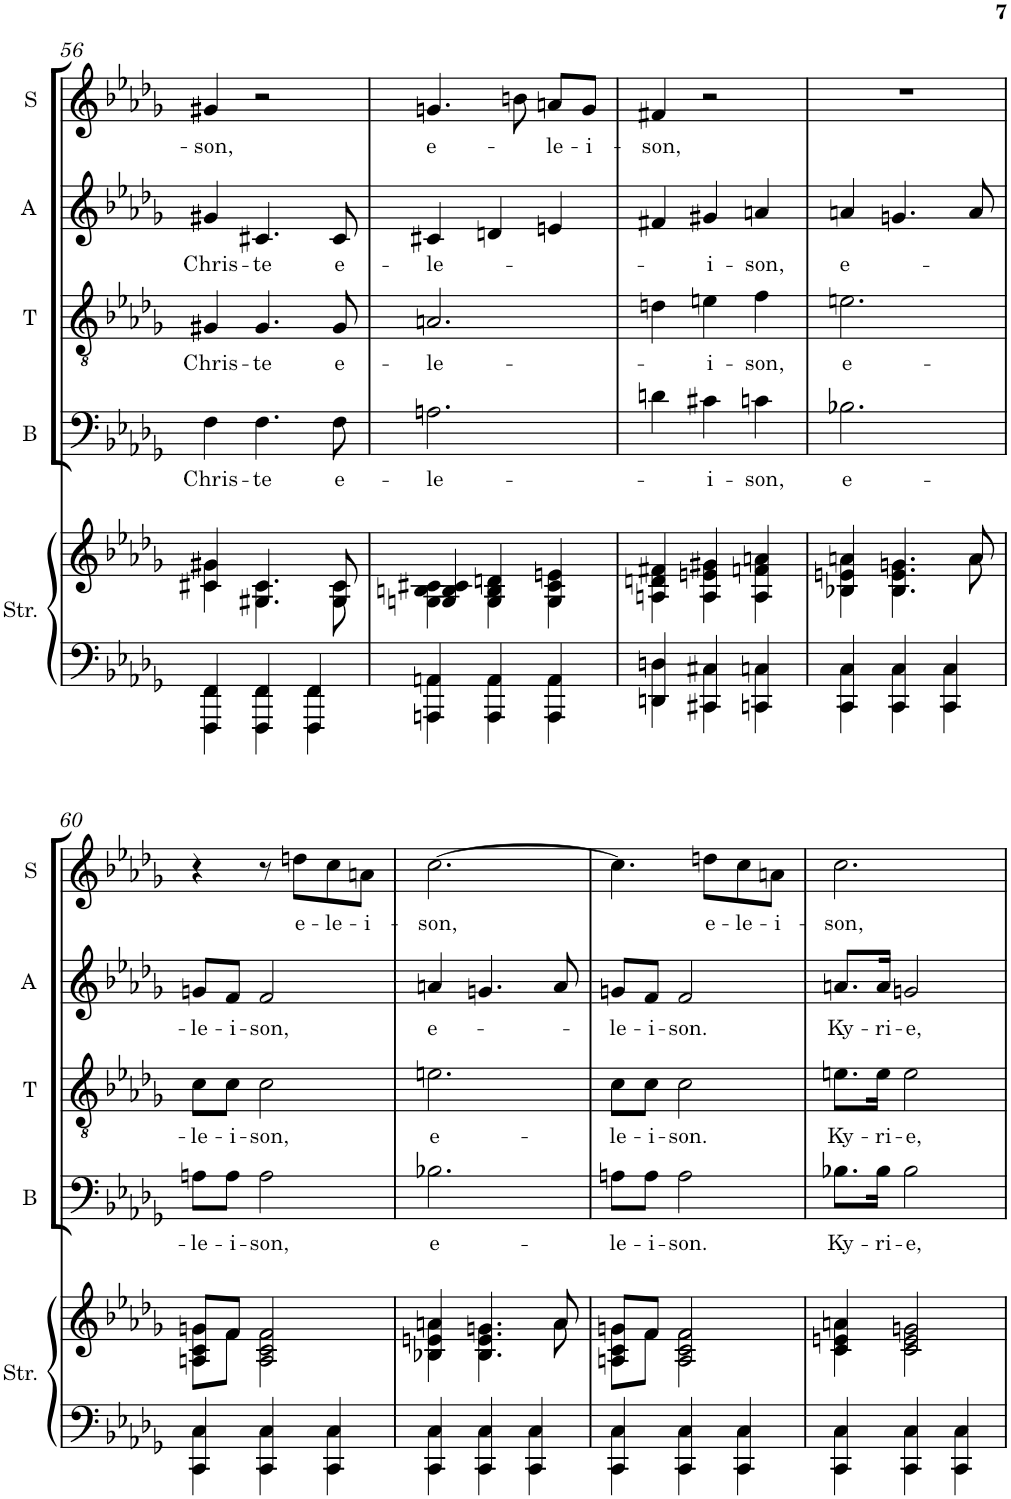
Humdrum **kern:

**kern	**kern	**kern	**text	**kern	**text	**kern	**text	**kern	**text
*part5	*part5	*part4	*part4	*part3	*part3	*part2	*part2	*part1	*part1
*staff6	*staff5	*staff4	*staff4	*staff3	*staff3	*staff2	*staff2	*staff1	*staff1
*I"Strings	*	*I"Bass	*	*I"Tenor	*	*I"Alto	*	*I"Soprano	*
*I'Str.	*	*I'B	*	*I'T	*	*I'A	*	*I'S	*
!!LO:PB:g=z
*clefF4	*clefG2	*clefF4	*	*clefGv2	*	*clefG2	*	*clefG2	*
*k[b-e-a-d-g-]	*k[b-e-a-d-g-]	*k[b-e-a-d-g-]	*	*k[b-e-a-d-g-]	*	*k[b-e-a-d-g-]	*	*k[b-e-a-d-g-]	*
*D-:	*D-:	*D-:	*	*D-:	*	*D-:	*	*D-:	*
*M3/4	*M3/4	*M3/4	*	*M3/4	*	*M3/4	*	*M3/4	*
=56	=56	=56	=56	=56	=56	=56	=56	=56	=56
*^	*^	*	*	*	*	*	*	*	*
!	!	!	!	!	!LO:LY:b	!	!LO:LY:b	!	!LO:LY:b	!	!LO:LY:b
4FFF/ 4FF/	4FFF\ 4FF\	4c#X/ 4g#X/	4c#\ 4g#\	4F\	Chris-	4G#X/	Chris-	4g#X/	Chris-	4g#X/	-son,
!	!	!	!	!	!LO:LY:b	!	!LO:LY:b	!	!LO:LY:b	!	!
4FFF/ 4FF/	4FFF\ 4FF\	4.G#X/ 4.c#/	4.G#\ 4.c#\	4.F\	-te	4.G#/	-te	4.c#X/	-te	2r	.
4FFF/ 4FF/	4FFF\ 4FF\	.	.	.	.	.	.	.	.	.	.
!	!	!	!	!	!LO:LY:b	!	!LO:LY:b	!	!LO:LY:b	!	!
.	.	8G#/ 8c#/	8G#\ 8c#\	8F\	e-	8G#/	e-	8c#/	e-	.	.
=57	=57	=57	=57	=57	=57	=57	=57	=57	=57	=57	=57
!	!	!	!	!	!LO:LY:b	!	!LO:LY:b	!	!LO:LY:b	!	!LO:LY:b
4AAAn/ 4AAn/	4AAA\ 4AA\	4Gn/ 4Bn/ 4c#X/	4G\ 4B\ 4c#\	2.An\	-le-	2.An/	-le-	4c#X/	-le-	4.gn/	e-
4AAA/ 4AA/	4AAA\ 4AA\	4G/ 4B/ 4dn/	4G\ 4B\ 4d\	.	.	.	.	4dn/	.	.	.
.	.	.	.	.	.	.	.	.	.	8bn\	.
!	!	!	!	!	!	!	!	!	!	!	!LO:LY:b
4AAA/ 4AA/	4AAA\ 4AA\	4G/ 4c#/ 4en/	4G\ 4c#\ 4e\	.	.	.	.	4en/	.	8an/L	-le-
!	!	!	!	!	!	!	!	!	!	!	!LO:LY:b
.	.	.	.	.	.	.	.	.	.	8g/J	-i-
=58	=58	=58	=58	=58	=58	=58	=58	=58	=58	=58	=58
!	!	!	!	!	!	!	!	!	!	!	!LO:LY:b
4DDn/ 4Dn/	4DD\ 4D\	4An/ 4dn/ 4f#X/	4A\ 4d\ 4f#\	4dn\	.	4dn\	.	4f#X/	.	4f#X/	-son,
!	!	!	!	!	!LO:LY:b	!	!LO:LY:b	!	!LO:LY:b	!	!
4CC#X/ 4C#X/	4CC#\ 4C#\	4A/ 4en/ 4g#X/	4A\ 4e\ 4g#\	4c#X\	-i-	4en\	-i-	4g#X/	-i-	2r	.
!	!	!	!	!	!LO:LY:b	!	!LO:LY:b	!	!LO:LY:b	!	!
4CCn/ 4Cn/	4CC\ 4C\	4A/ 4fn/ 4an/	4A\ 4f\ 4a\	4cn\	-son,	4f\	-son,	4an/	-son,	.	.
=59	=59	=59	=59	=59	=59	=59	=59	=59	=59	=59	=59
!	!	!	!	!	!LO:LY:b	!	!LO:LY:b	!	!LO:LY:b	!	!
4CC/ 4C/	4CC\ 4C\	4B-X/ 4en/ 4an/	4B-\ 4e\ 4a\	2.B-X\	e-	2.en\	e-	4an/	e-	2.r	.
4CC/ 4C/	4CC\ 4C\	4.B-/ 4.e/ 4.gn/	4.B-\ 4.e\ 4.g\	.	.	.	.	4.gn/	.	.	.
4CC/ 4C/	4CC\ 4C\	.	.	.	.	.	.	.	.	.	.
.	.	8a/	8a\	.	.	.	.	8a/	.	.	.
!!LO:LB:g=z
=60	=60	=60	=60	=60	=60	=60	=60	=60	=60	=60	=60
!	!	!	!	!	!LO:LY:b	!	!LO:LY:b	!	!LO:LY:b	!	!
4CC/ 4C/	4CC\ 4C\	8An/ 8c/ 8gn/L	8A\ 8c\ 8g\L	8An\L	-le-	8c\L	-le-	8gn/L	-le-	4r	.
!	!	!	!	!	!LO:LY:b	!	!LO:LY:b	!	!LO:LY:b	!	!
.	.	8f/J	8f\J	8A\J	-i-	8c\J	-i-	8f/J	-i-	.	.
!	!	!	!	!	!LO:LY:b	!	!LO:LY:b	!	!LO:LY:b	!	!
4CC/ 4C/	4CC\ 4C\	2A/ 2c/ 2f/	2A\ 2c\ 2f\	2A\	-son,	2c\	-son,	2f/	-son,	8r	.
!	!	!	!	!	!	!	!	!	!	!	!LO:LY:b
.	.	.	.	.	.	.	.	.	.	8ddn\L	e-
!	!	!	!	!	!	!	!	!	!	!	!LO:LY:b
4CC/ 4C/	4CC\ 4C\	.	.	.	.	.	.	.	.	8cc\	-le-
!	!	!	!	!	!	!	!	!	!	!	!LO:LY:b
.	.	.	.	.	.	.	.	.	.	8an\J	-i-
=61	=61	=61	=61	=61	=61	=61	=61	=61	=61	=61	=61
!	!	!	!	!	!LO:LY:b	!	!LO:LY:b	!	!LO:LY:b	!	!LO:LY:b
4CC/ 4C/	4CC\ 4C\	4B-X/ 4en/ 4an/	4B-\ 4e\ 4a\	2.B-X\	e-	2.en\	e-	4an/	e-	[2.cc\	-son,
4CC/ 4C/	4CC\ 4C\	4.B-/ 4.e/ 4.gn/	4.B-\ 4.e\ 4.g\	.	.	.	.	4.gn/	.	.	.
4CC/ 4C/	4CC\ 4C\	.	.	.	.	.	.	.	.	.	.
.	.	8a/	8a\	.	.	.	.	8a/	.	.	.
=62	=62	=62	=62	=62	=62	=62	=62	=62	=62	=62	=62
!	!	!	!	!	!LO:LY:b	!	!LO:LY:b	!	!LO:LY:b	!	!
4CC/ 4C/	4CC\ 4C\	8An/ 8c/ 8gn/L	8A\ 8c\ 8g\L	8An\L	-le-	8c\L	-le-	8gn/L	-le-	4.cc\]	.
!	!	!	!	!	!LO:LY:b	!	!LO:LY:b	!	!LO:LY:b	!	!
.	.	8f/J	8f\J	8A\J	-i-	8c\J	-i-	8f/J	-i-	.	.
!	!	!	!	!	!LO:LY:b	!	!LO:LY:b	!	!LO:LY:b	!	!
4CC/ 4C/	4CC\ 4C\	2A/ 2c/ 2f/	2A\ 2c\ 2f\	2A\	-son.	2c\	-son.	2f/	-son.	.	.
!	!	!	!	!	!	!	!	!	!	!	!LO:LY:b
.	.	.	.	.	.	.	.	.	.	8ddn\L	e-
!	!	!	!	!	!	!	!	!	!	!	!LO:LY:b
4CC/ 4C/	4CC\ 4C\	.	.	.	.	.	.	.	.	8cc\	-le-
!	!	!	!	!	!	!	!	!	!	!	!LO:LY:b
.	.	.	.	.	.	.	.	.	.	8an\J	-i-
=63	=63	=63	=63	=63	=63	=63	=63	=63	=63	=63	=63
!	!	!	!	!	!LO:LY:b	!	!LO:LY:b	!	!LO:LY:b	!	!LO:LY:b
4CC/ 4C/	4CC\ 4C\	4c/ 4en/ 4an/	4c\ 4e\ 4a\	8.B-X\L	Ky-	8.en\L	Ky-	8.an/L	Ky-	2.cc\	-son,
!	!	!	!	!	!LO:LY:b	!	!LO:LY:b	!	!LO:LY:b	!	!
.	.	.	.	16B-\Jk	-ri-	16e\Jk	-ri-	16a/Jk	-ri-	.	.
!	!	!	!	!	!LO:LY:b	!	!LO:LY:b	!	!LO:LY:b	!	!
4CC/ 4C/	4CC\ 4C\	2c/ 2e/ 2gn/	2c\ 2e\ 2g\	2B-\	-e,	2e\	-e,	2gn/	-e,	.	.
4CC/ 4C/	4CC\ 4C\	.	.	.	.	.	.	.	.	.	.
*v	*v	*	*	*	*	*	*	*	*	*	*
*	*v	*v	*	*	*	*	*	*	*	*
=	=	=	=	=	=	=	=	=	=
*-	*-	*-	*-	*-	*-	*-	*-	*-	*-
